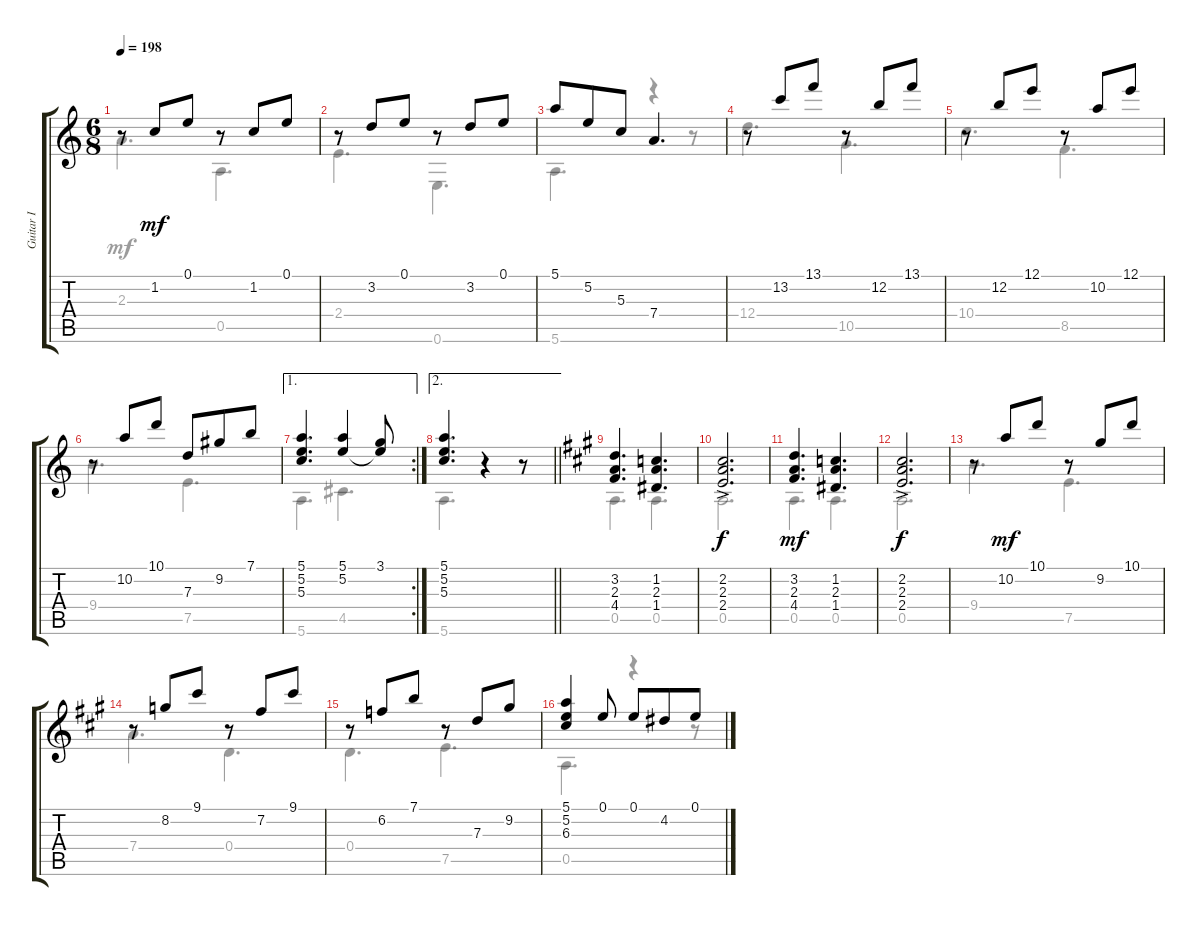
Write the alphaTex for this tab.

\track ("Guitar I" "Guitar I") {instrument acousticguitarnylon}
\staff {score tabs}
\tuning (E4 B3 G3 D3 A2 E2) {hide}
\voice
\ts (6 8)
\tempo 198
\clef g2
\ks c
r.8{dy mf} 1.2.8 0.1.8 r.8 1.2.8 0.1.8 |
r.8 3.2.8 0.1.8 r.8 3.2.8 0.1.8 |
5.1.8 5.2.8 5.3.8 7.4.4{d} |
r.8 13.2.8 13.1.8 r.8 12.2.8 13.1.8 |
r.8 12.2.8 12.1.8 r.8 10.2.8 12.1.8 |
r.8 10.2.8 10.1.8 7.3.8 9.2.8 7.1.8 |
\ae 1
\rc 2
(5.1 5.2 5.3).4{d} (5.1 5.2).4 (3.1 5.2{t}).8 |
\ae 2
\barLineRight lightlight
(5.1 5.2 5.3).4{d} r.4 r.8 |
\ks a
(3.2 2.3 4.4).4{d} (1.2 2.3 1.4).4{d} |
(2.2{ac} 2.3{ac} 2.4{ac}).2{d dy f} |
(3.2 2.3 4.4).4{d dy mf} (1.2 2.3 1.4).4{d} |
(2.2{ac} 2.3{ac} 2.4{ac}).2{d dy f} |
r.8 10.2.8{dy mf} 10.1.8 r.8 9.2.8 10.1.8 |
r.8 8.2.8 9.1.8 r.8 7.2.8 9.1.8 |
r.8 6.2.8 7.1.8 r.8 7.3.8 9.2.8 |
(5.1 5.2 6.3).4 0.1.8 0.1.8 4.2.8 0.1.8
\voice
\clef g2
\ottava regular
\simile none
\ks c
2.3.4{d dy mf} 0.5.4{d} |
2.4.4{d} 0.6.4{d} |
5.6.4{d} r.4 r.8 |
12.4.4{d} 10.5.4{d} |
10.4.4{d} 8.5.4{d} |
9.4.4{d} 7.5.4{d} |
5.6.4{d} 4.5.4{d} |
\barLineRight lightlight
5.6.4{d} r.4 r.8 |
\ks a
0.5.4{d} 0.5.4{d} |
0.5.2{d} |
0.5.4{d} 0.5.4{d} |
0.5.2{d} |
9.4.4{d} 7.5.4{d} |
7.4.4{d} 0.4.4{d} |
0.4.4{d} 7.5.4{d} |
0.5.4{d} r.4 r.8
